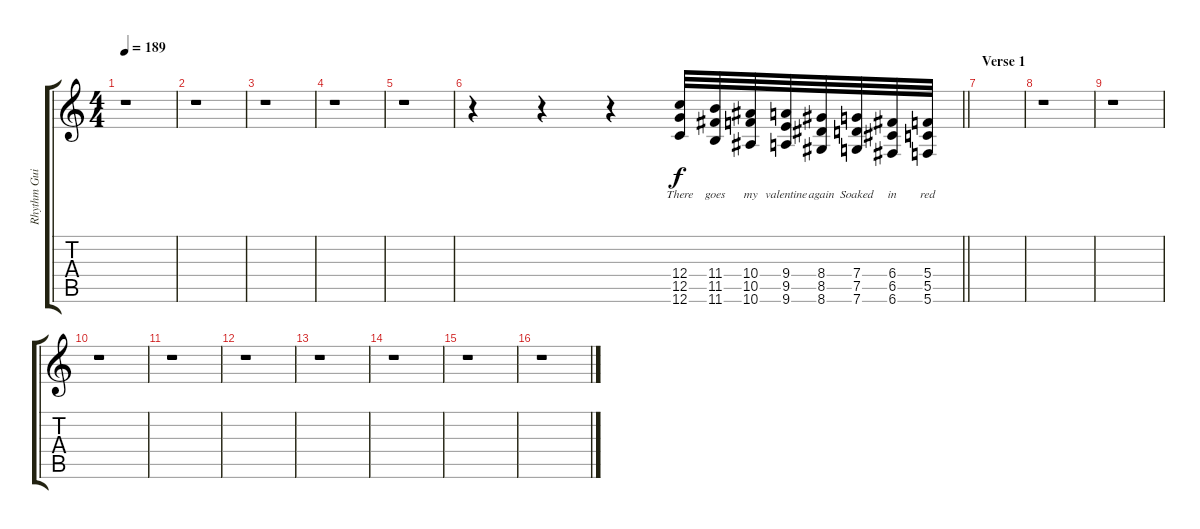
\track ("Rhythm Guitar" "Rhythm Gui") {instrument distortionguitar}
\staff {score tabs}
\tuning (D4 A3 F3 C3 G2 C2) {hide}
\ts (4 4)
\tempo 189
\clef g2
\ks c
r.1{dy f} |
r.1 |
r.1 |
r.1 |
r.1 |
\barLineRight lightlight
r.4 r.4 r.4 (12.4 12.5 12.6).32{lyrics (0 "There") lyrics (1 "") lyrics (2 "") lyrics (3 "") lyrics (4 "")} (11.4 11.5 11.6).32{lyrics (0 "goes") lyrics (1 "") lyrics (2 "") lyrics (3 "") lyrics (4 "")} (10.4 10.5 10.6).32{lyrics (0 "my") lyrics (1 "") lyrics (2 "") lyrics (3 "") lyrics (4 "")} (9.4 9.5 9.6).32{lyrics (0 "valentine") lyrics (1 "") lyrics (2 "") lyrics (3 "") lyrics (4 "")} (8.4 8.5 8.6).32{lyrics (0 "again") lyrics (1 "") lyrics (2 "") lyrics (3 "") lyrics (4 "")} (7.4 7.5 7.6).32{lyrics (0 "Soaked") lyrics (1 "") lyrics (2 "") lyrics (3 "") lyrics (4 "")} (6.4 6.5 6.6).32{lyrics (0 "in") lyrics (1 "") lyrics (2 "") lyrics (3 "") lyrics (4 "")} (5.4 5.5 5.6).32{lyrics (0 "red") lyrics (1 "") lyrics (2 "") lyrics (3 "") lyrics (4 "")} |
\section ("" "Verse 1")
|
r.1 |
r.1 |
r.1 |
r.1 |
r.1 |
r.1 |
r.1 |
r.1 |
r.1
